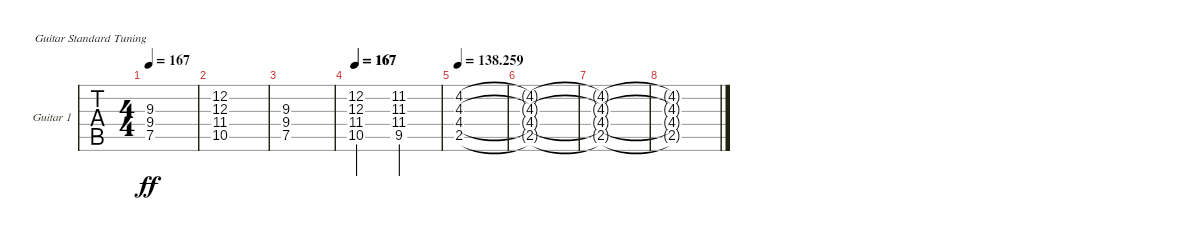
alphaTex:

\defaultSystemsLayout 4
\bracketExtendMode groupsimilarinstruments
\firstSystemTrackNameOrientation horizontal
\otherSystemsTrackNameOrientation horizontal
\track ("Ray Toro" "Guitar 1") {instrument overdrivenguitar}
\staff {tabs}
\tuning (E4 B3 G3 D3 A2 E2)
\ts (4 4)
\tempo 167
\clef g2
\ks abminor
(7.5 9.4 9.3).1{dy ff} |
(12.2 12.3 11.4 10.5).1 |
(7.5 9.4 9.3).1 |
\tempo 167
\tempo (167 0.00625)
(12.2 12.3 11.4 10.5).2 (9.5 11.4 11.3 11.2).2 |
\tempo
138.259 (4.2 4.3 4.4 2.5).1 |
(4.2{t} 4.3{t} 4.4{t} 2.5{t}).1 |
(4.2{t} 4.3{t} 4.4{t} 2.5{t}).1 |
(4.2{t} 4.3{t} 4.4{t} 2.5{t}).1
